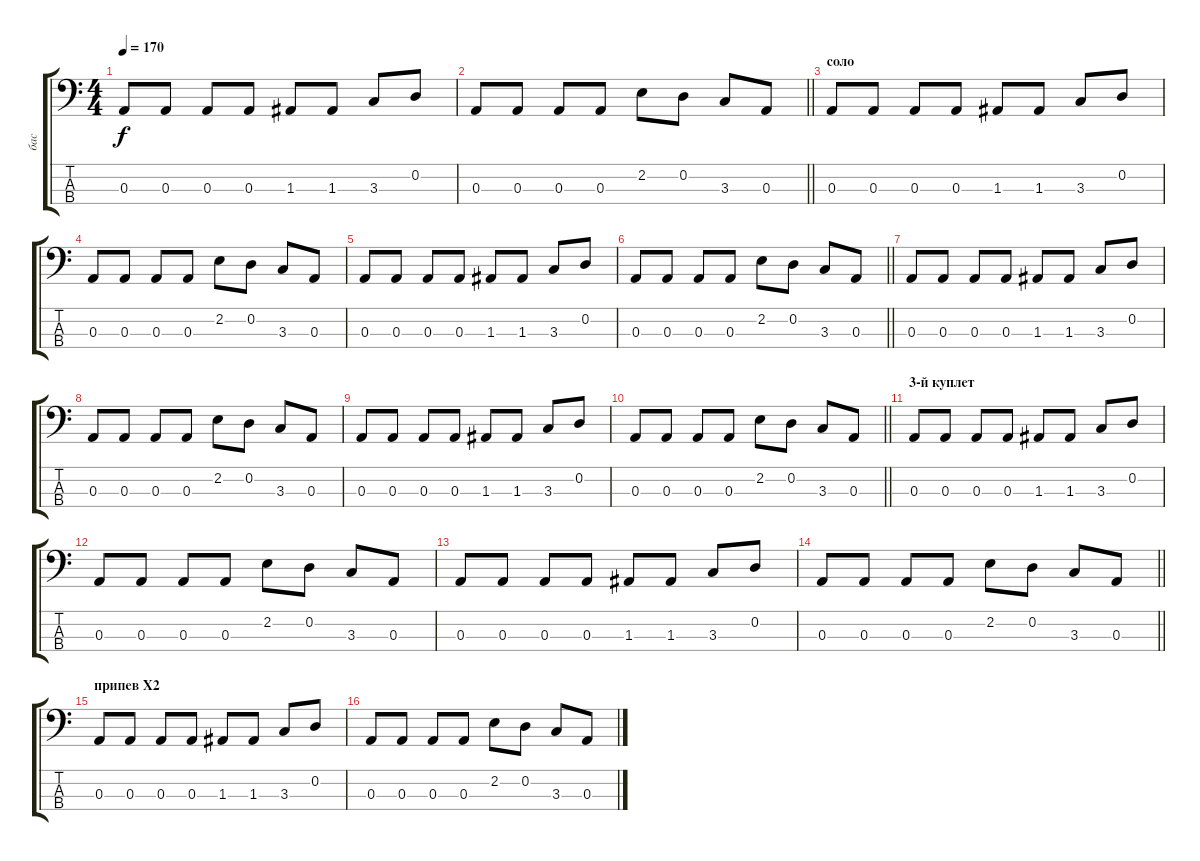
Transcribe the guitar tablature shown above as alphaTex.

\track ("бас" "бас") {instrument electricbasspick}
\staff {score tabs}
\tuning (G2 D2 A1 E1) {hide}
\ts (4 4)
\tempo 170
\clef f4
\ks c
0.3.8{dy f} 0.3.8 0.3.8 0.3.8 1.3.8 1.3.8 3.3.8 0.2.8 |
\barLineRight lightlight
0.3.8 0.3.8 0.3.8 0.3.8 2.2.8 0.2.8 3.3.8 0.3.8 |
\section ("" "соло")
0.3.8 0.3.8 0.3.8 0.3.8 1.3.8 1.3.8 3.3.8 0.2.8 |
0.3.8 0.3.8 0.3.8 0.3.8 2.2.8 0.2.8 3.3.8 0.3.8 |
0.3.8 0.3.8 0.3.8 0.3.8 1.3.8 1.3.8 3.3.8 0.2.8 |
\barLineRight lightlight
0.3.8 0.3.8 0.3.8 0.3.8 2.2.8 0.2.8 3.3.8 0.3.8 |
0.3.8 0.3.8 0.3.8 0.3.8 1.3.8 1.3.8 3.3.8 0.2.8 |
0.3.8 0.3.8 0.3.8 0.3.8 2.2.8 0.2.8 3.3.8 0.3.8 |
0.3.8 0.3.8 0.3.8 0.3.8 1.3.8 1.3.8 3.3.8 0.2.8 |
\barLineRight lightlight
0.3.8 0.3.8 0.3.8 0.3.8 2.2.8 0.2.8 3.3.8 0.3.8 |
\section ("" "3-й куплет")
0.3.8 0.3.8 0.3.8 0.3.8 1.3.8 1.3.8 3.3.8 0.2.8 |
0.3.8 0.3.8 0.3.8 0.3.8 2.2.8 0.2.8 3.3.8 0.3.8 |
0.3.8 0.3.8 0.3.8 0.3.8 1.3.8 1.3.8 3.3.8 0.2.8 |
\barLineRight lightlight
0.3.8 0.3.8 0.3.8 0.3.8 2.2.8 0.2.8 3.3.8 0.3.8 |
\section ("" "припев Х2")
0.3.8 0.3.8 0.3.8 0.3.8 1.3.8 1.3.8 3.3.8 0.2.8 |
0.3.8 0.3.8 0.3.8 0.3.8 2.2.8 0.2.8 3.3.8 0.3.8
